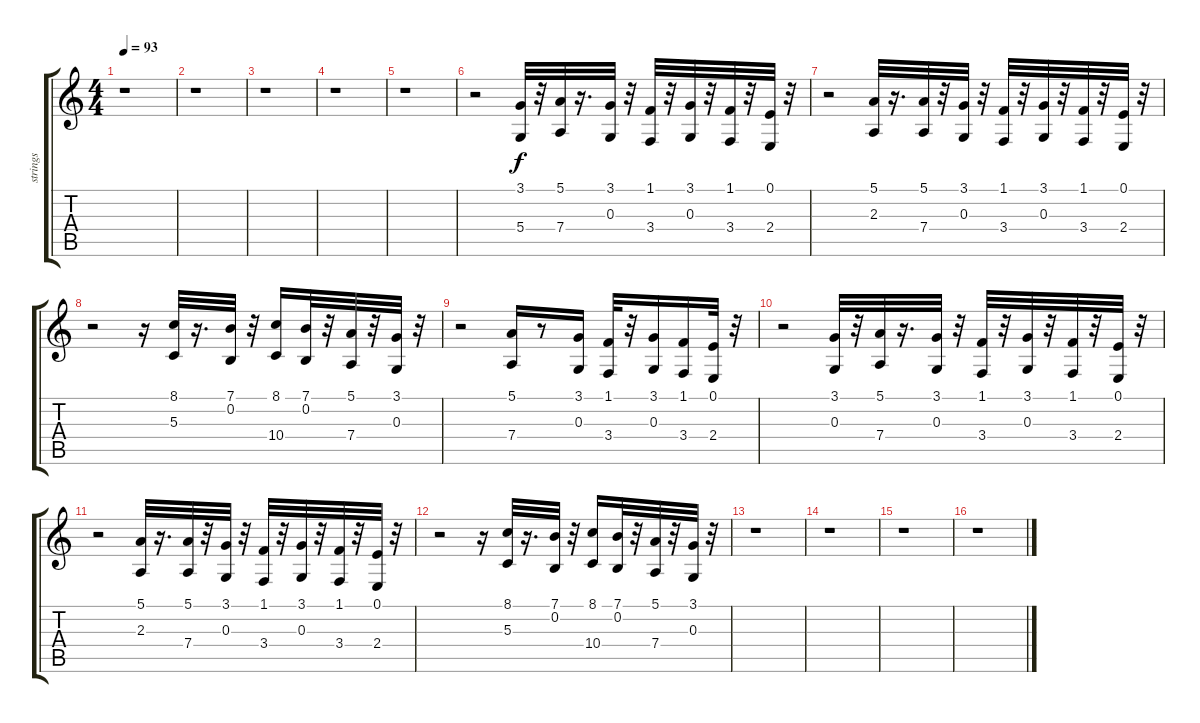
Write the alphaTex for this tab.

\track ("strings" "strings") {instrument pizzicatostrings}
\staff {score tabs}
\tuning (E4 B3 G3 D3 A2 E2) {hide}
\ts (4 4)
\tempo 93
\clef g2
\ks c
r.1{dy f instrument pizzicatostrings} |
r.1 |
r.1 |
r.1 |
r.1 |
r.2 (3.1 5.4).32 r.32 (5.1 7.4).32 r.16{d} (3.1 0.3).32 r.32 (1.1 3.4).32 r.32 (3.1 0.3).32 r.32 (1.1 3.4).32 r.32 (0.1 2.4).32 r.32 |
r.2 (5.1 2.3).32 r.16{d} (5.1 7.4).32 r.32 (3.1 0.3).32 r.32 (1.1 3.4).32 r.32 (3.1 0.3).32 r.32 (1.1 3.4).32 r.32 (0.1 2.4).32 r.32 |
r.2 r.16 (8.1 5.3).32 r.16{d} (7.1 0.2).32 r.32 (8.1 10.4).16 (7.1 0.2).32 r.32 (5.1 7.4).32 r.32 (3.1 0.3).32 r.32 |
r.2 (5.1 7.4).16 r.8 (3.1 0.3).16 (1.1 3.4).32 r.32 (3.1 0.3).16 (1.1 3.4).16 (0.1 2.4).32 r.32 |
r.2 (3.1 0.3).32 r.32 (5.1 7.4).32 r.16{d} (3.1 0.3).32 r.32 (1.1 3.4).32 r.32 (3.1 0.3).32 r.32 (1.1 3.4).32 r.32 (0.1 2.4).32 r.32 |
r.2 (5.1 2.3).32 r.16{d} (5.1 7.4).32 r.32 (3.1 0.3).32 r.32 (1.1 3.4).32 r.32 (3.1 0.3).32 r.32 (1.1 3.4).32 r.32 (0.1 2.4).32 r.32 |
r.2 r.16 (8.1 5.3).32 r.16{d} (7.1 0.2).32 r.32 (8.1 10.4).16 (7.1 0.2).32 r.32 (5.1 7.4).32 r.32 (3.1 0.3).32 r.32 |
r.1 |
r.1 |
r.1 |
r.1
